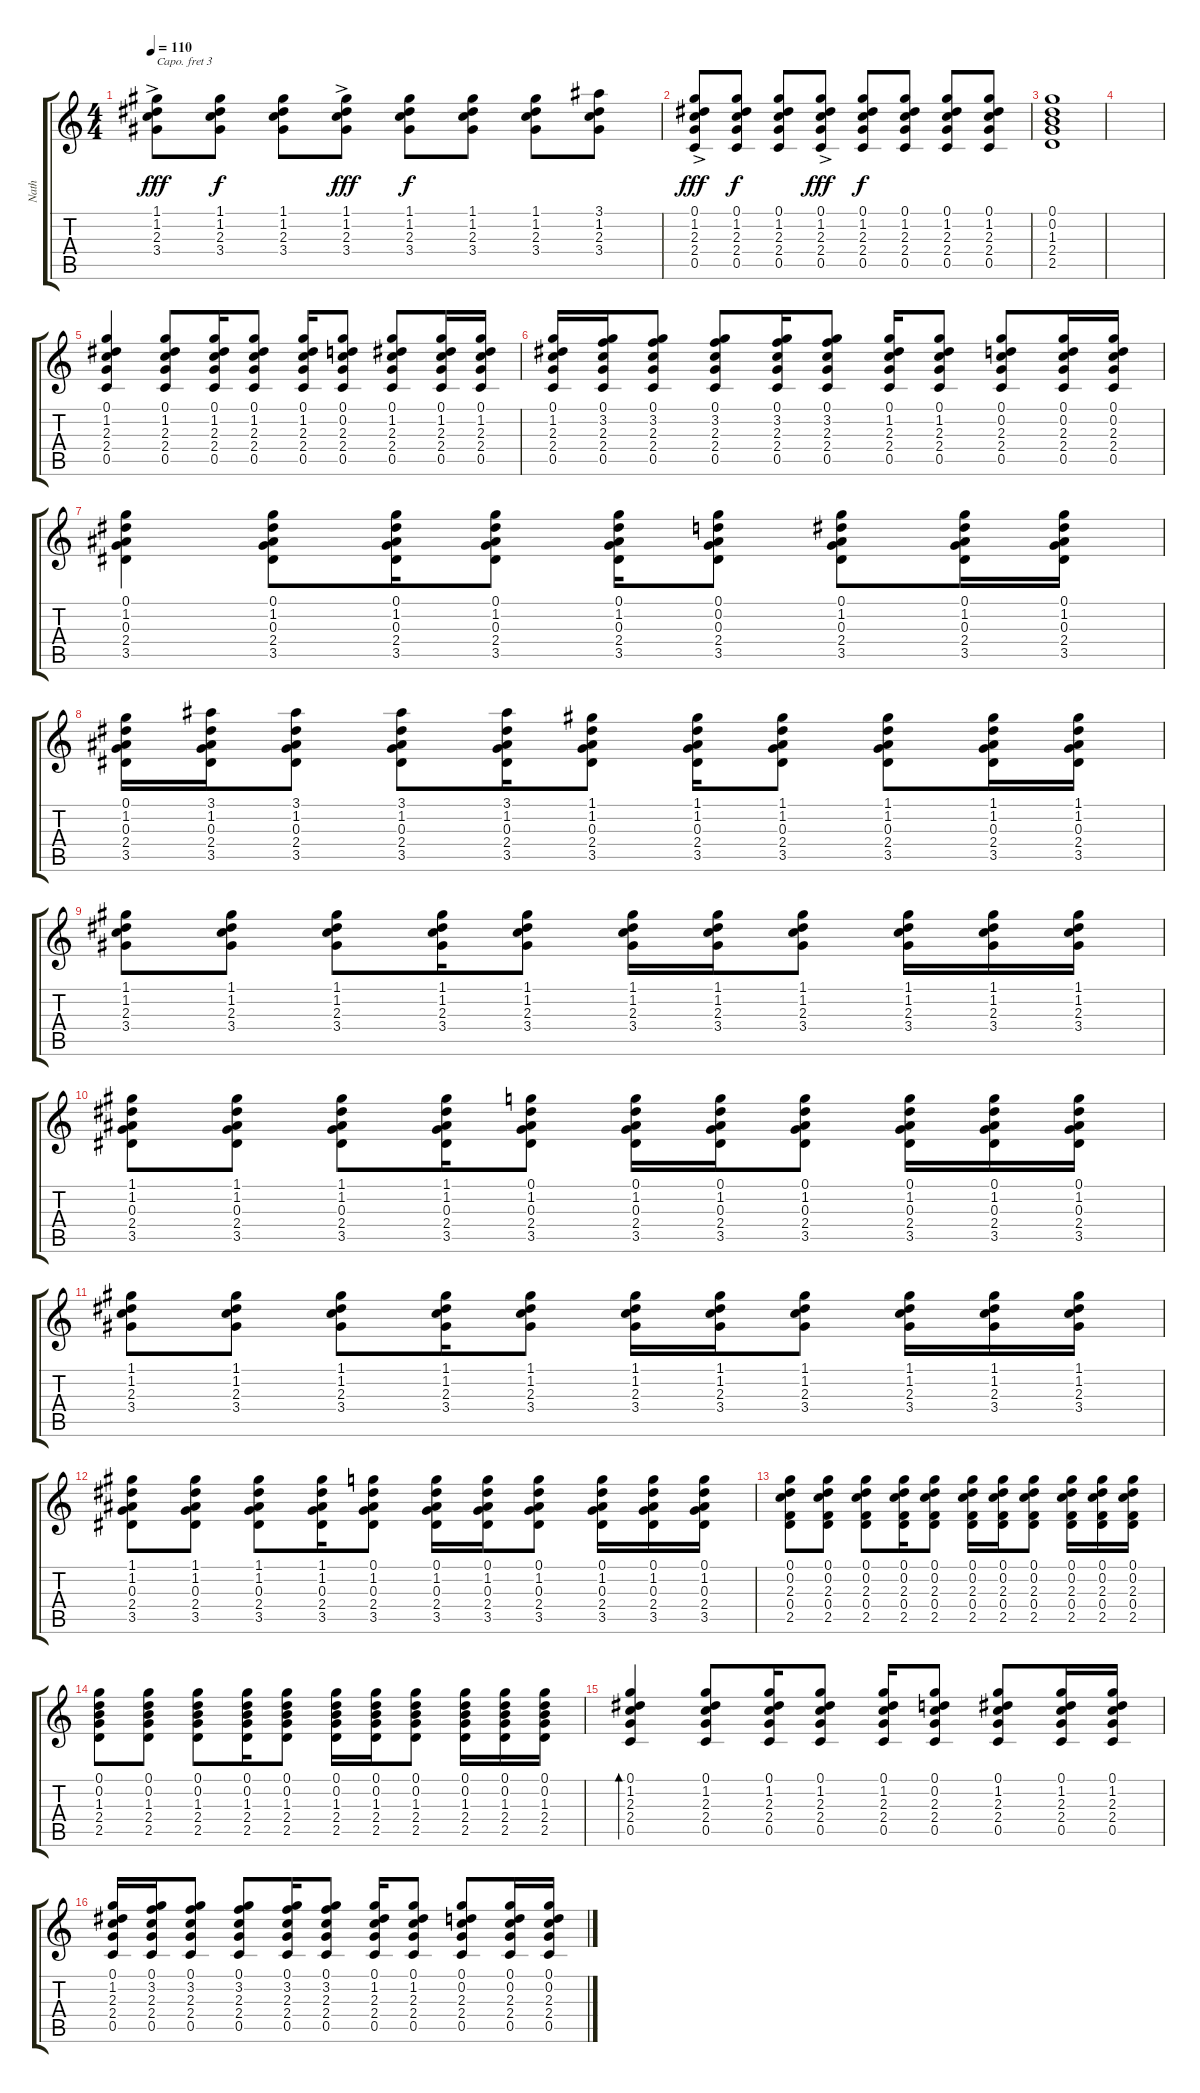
\track ("Nath" "Nath") {instrument acousticguitarnylon}
\staff {score tabs}
\capo 3
\tuning (E4 B3 G3 D3 A2 E2) {hide}
\ts (4 4)
\tempo 110
\clef g2
\ks c
(1.1{ac} 1.2{ac} 2.3{ac} 3.4{ac}).8{dy fff} (1.1 1.2 2.3 3.4).8{dy f} (1.1 1.2 2.3 3.4).8 (1.1{ac} 1.2{ac} 2.3{ac} 3.4{ac}).8{dy fff} (1.1 1.2 2.3 3.4).8{dy f} (1.1 1.2 2.3 3.4).8 (1.1 1.2 2.3 3.4).8 (3.1 1.2 2.3 3.4).8 |
(0.1{ac} 1.2{ac} 2.3{ac} 2.4{ac} 0.5{ac}).8{dy fff} (0.1 1.2 2.3 2.4 0.5).8{dy f} (0.1 1.2 2.3 2.4 0.5).8 (0.1{ac} 1.2{ac} 2.3{ac} 2.4{ac} 0.5{ac}).8{dy fff} (0.1 1.2 2.3 2.4 0.5).8{dy f} (0.1 1.2 2.3 2.4 0.5).8 (0.1 1.2 2.3 2.4 0.5).8 (0.1 1.2 2.3 2.4 0.5).8 |
(0.1 0.2 1.3 2.4 2.5).1 |
|
(0.1 1.2 2.3 2.4 0.5).4 (0.1 1.2 2.3 2.4 0.5).8 (0.1 1.2 2.3 2.4 0.5).16 (0.1 1.2 2.3 2.4 0.5).8 (0.1 1.2 2.3 2.4 0.5).16 (0.1 0.2 2.3 2.4 0.5).8 (0.1 1.2 2.3 2.4 0.5).8 (0.1 1.2 2.3 2.4 0.5).16 (0.1 1.2 2.3 2.4 0.5).16 |
(0.1 1.2 2.3 2.4 0.5).16 (0.1 3.2 2.3 2.4 0.5).16 (0.1 3.2 2.3 2.4 0.5).8 (0.1 3.2 2.3 2.4 0.5).8 (0.1 3.2 2.3 2.4 0.5).16 (0.1 3.2 2.3 2.4 0.5).8 (0.1 1.2 2.3 2.4 0.5).16 (0.1 1.2 2.3 2.4 0.5).8 (0.1 0.2 2.3 2.4 0.5).8 (0.1 0.2 2.3 2.4 0.5).16 (0.1 0.2 2.3 2.4 0.5).16 |
(0.1 1.2 0.3 2.4 3.5).4 (0.1 1.2 0.3 2.4 3.5).8 (0.1 1.2 0.3 2.4 3.5).16 (0.1 1.2 0.3 2.4 3.5).8 (0.1 1.2 0.3 2.4 3.5).16 (0.1 0.2 0.3 2.4 3.5).8 (0.1 1.2 0.3 2.4 3.5).8 (0.1 1.2 0.3 2.4 3.5).16 (0.1 1.2 0.3 2.4 3.5).16 |
(0.1 1.2 0.3 2.4 3.5).16 (3.1 1.2 0.3 2.4 3.5).16 (3.1 1.2 0.3 2.4 3.5).8 (3.1 1.2 0.3 2.4 3.5).8 (3.1 1.2 0.3 2.4 3.5).16 (1.1 1.2 0.3 2.4 3.5).8 (1.1 1.2 0.3 2.4 3.5).16 (1.1 1.2 0.3 2.4 3.5).8 (1.1 1.2 0.3 2.4 3.5).8 (1.1 1.2 0.3 2.4 3.5).16 (1.1 1.2 0.3 2.4 3.5).16 |
(1.1 1.2 2.3 3.4).8 (1.1 1.2 2.3 3.4).8 (1.1 1.2 2.3 3.4).8 (1.1 1.2 2.3 3.4).16 (1.1 1.2 2.3 3.4).8 (1.1 1.2 2.3 3.4).16 (1.1 1.2 2.3 3.4).16 (1.1 1.2 2.3 3.4).8 (1.1 1.2 2.3 3.4).16 (1.1 1.2 2.3 3.4).16 (1.1 1.2 2.3 3.4).16 |
(1.1 1.2 0.3 2.4 3.5).8 (1.1 1.2 0.3 2.4 3.5).8 (1.1 1.2 0.3 2.4 3.5).8 (1.1 1.2 0.3 2.4 3.5).16 (0.1 1.2 0.3 2.4 3.5).8 (0.1 1.2 0.3 2.4 3.5).16 (0.1 1.2 0.3 2.4 3.5).16 (0.1 1.2 0.3 2.4 3.5).8 (0.1 1.2 0.3 2.4 3.5).16 (0.1 1.2 0.3 2.4 3.5).16 (0.1 1.2 0.3 2.4 3.5).16 |
(1.1 1.2 2.3 3.4).8 (1.1 1.2 2.3 3.4).8 (1.1 1.2 2.3 3.4).8 (1.1 1.2 2.3 3.4).16 (1.1 1.2 2.3 3.4).8 (1.1 1.2 2.3 3.4).16 (1.1 1.2 2.3 3.4).16 (1.1 1.2 2.3 3.4).8 (1.1 1.2 2.3 3.4).16 (1.1 1.2 2.3 3.4).16 (1.1 1.2 2.3 3.4).16 |
(1.1 1.2 0.3 2.4 3.5).8 (1.1 1.2 0.3 2.4 3.5).8 (1.1 1.2 0.3 2.4 3.5).8 (1.1 1.2 0.3 2.4 3.5).16 (0.1 1.2 0.3 2.4 3.5).8 (0.1 1.2 0.3 2.4 3.5).16 (0.1 1.2 0.3 2.4 3.5).16 (0.1 1.2 0.3 2.4 3.5).8 (0.1 1.2 0.3 2.4 3.5).16 (0.1 1.2 0.3 2.4 3.5).16 (0.1 1.2 0.3 2.4 3.5).16 |
(0.1 0.2 2.3 0.4 2.5).8 (0.1 0.2 2.3 0.4 2.5).8 (0.1 0.2 2.3 0.4 2.5).8 (0.1 0.2 2.3 0.4 2.5).16 (0.1 0.2 2.3 0.4 2.5).8 (0.1 0.2 2.3 0.4 2.5).16 (0.1 0.2 2.3 0.4 2.5).16 (0.1 0.2 2.3 0.4 2.5).8 (0.1 0.2 2.3 0.4 2.5).16 (0.1 0.2 2.3 0.4 2.5).16 (0.1 0.2 2.3 0.4 2.5).16 |
(0.1 0.2 1.3 2.4 2.5).8 (0.1 0.2 1.3 2.4 2.5).8 (0.1 0.2 1.3 2.4 2.5).8 (0.1 0.2 1.3 2.4 2.5).16 (0.1 0.2 1.3 2.4 2.5).8 (0.1 0.2 1.3 2.4 2.5).16 (0.1 0.2 1.3 2.4 2.5).16 (0.1 0.2 1.3 2.4 2.5).8 (0.1 0.2 1.3 2.4 2.5).16 (0.1 0.2 1.3 2.4 2.5).16 (0.1 0.2 1.3 2.4 2.5).16 |
(0.1 1.2 2.3 2.4 0.5).4{bd 120} (0.1 1.2 2.3 2.4 0.5).8 (0.1 1.2 2.3 2.4 0.5).16 (0.1 1.2 2.3 2.4 0.5).8 (0.1 1.2 2.3 2.4 0.5).16 (0.1 0.2 2.3 2.4 0.5).8 (0.1 1.2 2.3 2.4 0.5).8 (0.1 1.2 2.3 2.4 0.5).16 (0.1 1.2 2.3 2.4 0.5).16 |
(0.1 1.2 2.3 2.4 0.5).16 (0.1 3.2 2.3 2.4 0.5).16 (0.1 3.2 2.3 2.4 0.5).8 (0.1 3.2 2.3 2.4 0.5).8 (0.1 3.2 2.3 2.4 0.5).16 (0.1 3.2 2.3 2.4 0.5).8 (0.1 1.2 2.3 2.4 0.5).16 (0.1 1.2 2.3 2.4 0.5).8 (0.1 0.2 2.3 2.4 0.5).8 (0.1 0.2 2.3 2.4 0.5).16 (0.1 0.2 2.3 2.4 0.5).16
